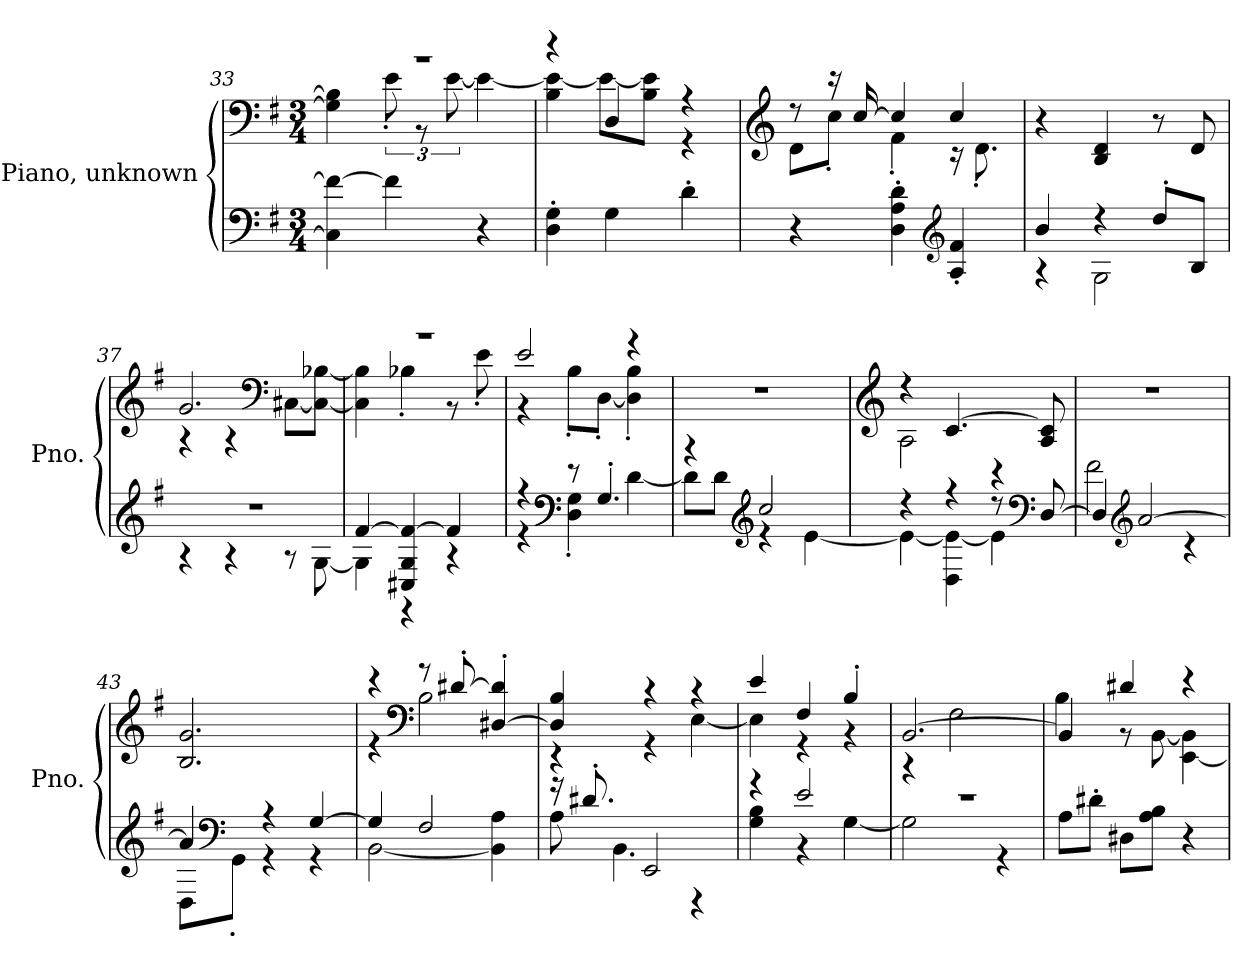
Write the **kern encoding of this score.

**kern	**kern
*part1	*part1
*staff2	*staff1
*I"Piano, unknown	*
*I'Pno.	*
*clefF4	*clefF4
*k[f#]	*k[f#]
*M3/4	*M3/4
=33	=33
*	*^
4C#\] 4f#\_	2.r	4G\] 4B-\]
4f#\]	.	12e'\
.	.	12r
.	.	[12e\
4r	.	4e\_
=34	=34	=34
4D\' 4G\'	4r	4B\ 4e\_
4G\	4D/	8e\L_
.	.	8B\ 8e\]J
4d'\	4r	4r
=35	=35	=35
*	*clefG2	*
4r	8r	8d\L
.	16r	8cc'\J
.	[16cc/	.
4D\' 4A\' 4d\'	4cc/]	4f#'\
*clefG2	*	*
4A/' 4f#/'	4cc/	16r
.	.	8.d'\
*	*v	*v
!!LO:PB:g=z
=36	=36
*^	*
4b/	4r	4r
4r	2G\	4B/ 4d/
8dd'/L	.	8r
8B/J	.	8d/
=37	=37	=37
*	*	*^
2.r	4r	2.g/	4r
.	4r	.	4r
*	*	*clefF4	*
.	8r	.	[8C#X\L
.	[8G\	.	8C#\_ [8B-X\J
=38	=38	=38	=38
[4f#/	4G\]	2.r	4C#\] 4B-\]
4C#X/ 4G/ 4f#/_	4r	.	4B-X'\
4f#/]	4r	.	8r
.	.	.	8e'\
=39	=39	=39	=39
4r	4r	2e/	4r
*clefF4	*	*	*
8r	4D\' 4G\'	.	8B'\L
4.G'/	.	.	[8D'\J
.	[4d\	4r	4D\]' 4B\'
*	*	*v	*v
=40	=40	=40
4r	8d\L]	2.r
.	8d\J	.
*clefG2	*	*
2cc/	4r	.
.	[4e\	.
=41	=41	=41
*	*	*clefG2
*	*	*^
4r	4e\_	4r	2A\
4r	4D\ 4e\_	[4.c/	.
8r	4e\]	.	4r
*clefF4	*	*	*
[8D/	.	8A/ 8c/]	.
*	*	*v	*v
!!LO:LB:g=z
=42	=42	=42
4D/]	2f#\	2.r
*clefG2	*	*
[2a/	.	.
.	4r	.
=43	=43	=43
4a/]	8D\L	2.B/ 2.g/
*clefF4	*	*
.	8GG'\J	.
4r	4r	.
[4G/	4r	.
=44	=44	=44
*	*	*^
4G/]	[2BB\	4r	4r
*	*	*clefF4	*
2F#/	.	8r	2B\
.	.	[8d#X'/	.
.	4BB\] 4A\	[4D#X/' 4d#/]'	.
=45	=45	=45	=45
16r	8A\	4D#/] 4B/	4r
8.d#X'/	.	.	.
.	4.BB\	.	.
2EE/	.	4r	4r
.	4r	4r	[4E\
=46	=46	=46	=46
4r	4G\ 4B\	4e/	4E\]
2e/	4r	4F#/	4r
.	[4G\	4B'/	4r
=47	=47	=47	=47
2.r	2G\]	[2.BB/	4r
.	.	.	2F#\
.	4r	.	.
*v	*v	*	*
!!LO:LB:g=z	!!
=48	=48	=48
8A\L	4BB/]	4B\
8d#X'\J	.	.
8D#X\L	4d#X/	8r
8A\ 8B\J	.	[8BB\
4r	4r	[4EE\ 4BB\]
*	*v	*v
=	=
*-	*-
